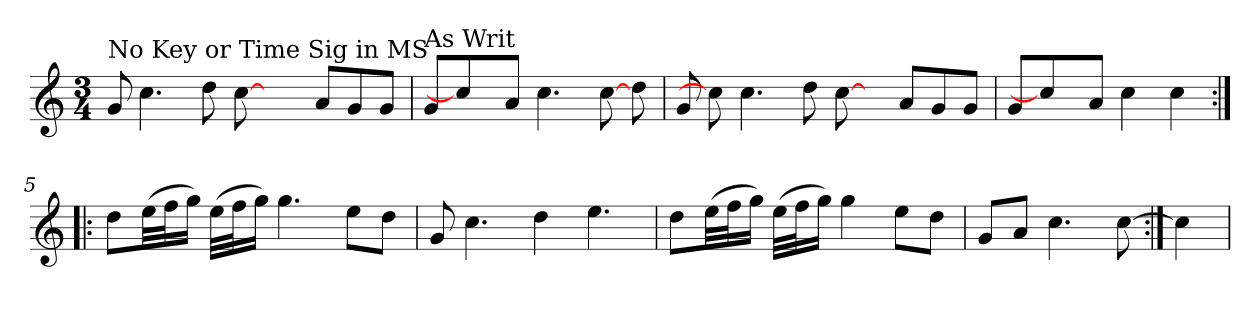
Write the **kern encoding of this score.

**kern
*part1
*staff1
*clefG2
*k[]
*M3/4
*MM180
=1
!LO:TX:a:t=No Key or Time Sig in MS
8g/
4.cc\
8dd\
[8cc\
4ryy
8a/L
8g/
8g/J
=2
!LO:TX:a:t=As Writ
8g/L
4cc\]
8a/J
4.cc\
[8cc\
8dd\
=3
8g/
8cc\]
4.cc\
8dd\
[8cc\
8ryy
8a/L
8g/
8g/J
=4
8g/L
4cc\]
8a/J
4cc\
4cc\
=5:|!|:
8dd\L
(>32ee\LL
32ff\J
16gg\JJ)
(>32ee\LLL
32ff\J
16gg\JJ)
4.gg\
8ee\L
8dd\J
=6
8g/
4.cc\
4dd\
4.ee\
!!LO:LB:g=z
=7
8dd\L
(>32ee\LL
32ff\J
16gg\JJ)
(>32ee\LLL
32ff\J
16gg\JJ)
4gg\
8ee\L
8dd\J
=8
8g/L
8a/J
4.cc\
[8cc\
=9:|!
4cc\]
=
*-
